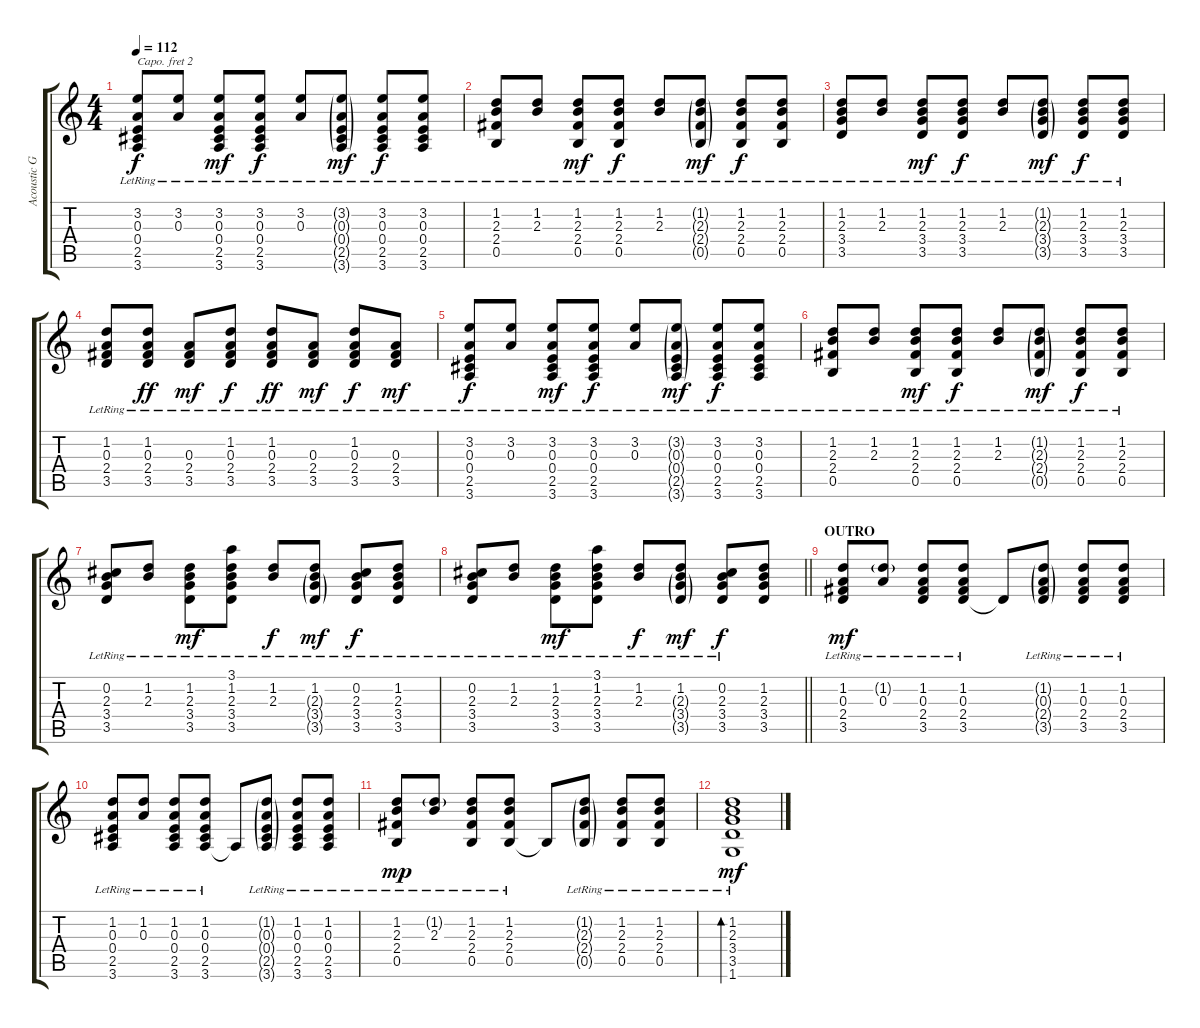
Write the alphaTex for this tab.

\track ("Acoustic Guitar #1" "Acoustic G") {instrument acousticguitarnylon}
\staff {score tabs}
\capo 2
\tuning (E4 B3 G3 D3 A2 E2) {hide}
\ts (4 4)
\tempo 112
\clef g2
\ks c
(3.2{lr} 0.3{lr} 0.4{lr} 2.5{lr} 3.6{lr}).8{dy f} (3.2{lr} 0.3{lr}).8 (3.2{lr} 0.3{lr} 0.4{lr} 2.5{lr} 3.6{lr}).8{dy mf} (3.2{lr} 0.3{lr} 0.4{lr} 2.5{lr} 3.6{lr}).8{dy f} (3.2{lr} 0.3{lr}).8 (3.2{g lr} 0.3{g lr} 0.4{g lr} 2.5{g lr} 3.6{g lr}).8{dy mf} (3.2{lr} 0.3{lr} 0.4{lr} 2.5{lr} 3.6{lr}).8{dy f} (3.2{lr} 0.3{lr} 0.4{lr} 2.5{lr} 3.6{lr}).8 |
(1.2{lr} 2.3{lr} 2.4{lr} 0.5{lr}).8 (1.2{lr} 2.3{lr}).8 (1.2{lr} 2.3{lr} 2.4{lr} 0.5{lr}).8{dy mf} (1.2{lr} 2.3{lr} 2.4{lr} 0.5{lr}).8{dy f} (1.2{lr} 2.3{lr}).8 (1.2{g lr} 2.3{g lr} 2.4{g lr} 0.5{g lr}).8{dy mf} (1.2{lr} 2.3{lr} 2.4{lr} 0.5{lr}).8{dy f} (1.2{lr} 2.3{lr} 2.4{lr} 0.5{lr}).8 |
(1.2{lr} 2.3{lr} 3.4{lr} 3.5{lr}).8 (1.2{lr} 2.3{lr}).8 (1.2{lr} 2.3{lr} 3.4{lr} 3.5{lr}).8{dy mf} (1.2{lr} 2.3{lr} 3.4{lr} 3.5{lr}).8{dy f} (1.2{lr} 2.3{lr}).8 (1.2{g lr} 2.3{g lr} 3.4{g lr} 3.5{g lr}).8{dy mf} (1.2{lr} 2.3{lr} 3.4{lr} 3.5{lr}).8{dy f} (1.2{lr} 2.3{lr} 3.4{lr} 3.5{lr}).8 |
(1.2{lr} 0.3{lr} 2.4{lr} 3.5{lr}).8 (1.2{lr} 0.3{lr} 2.4{lr} 3.5{lr}).8{dy ff} (0.3{lr} 2.4{lr} 3.5{lr}).8{dy mf} (1.2{lr} 0.3{lr} 2.4{lr} 3.5{lr}).8{dy f} (1.2{lr} 0.3{lr} 2.4{lr} 3.5{lr}).8{dy ff} (0.3{lr} 2.4{lr} 3.5{lr}).8{dy mf} (1.2{lr} 0.3{lr} 2.4{lr} 3.5{lr}).8{dy f} (0.3{lr} 2.4{lr} 3.5{lr}).8{dy mf} |
(3.2{lr} 0.3{lr} 0.4{lr} 2.5{lr} 3.6{lr}).8{dy f} (3.2{lr} 0.3{lr}).8 (3.2{lr} 0.3{lr} 0.4{lr} 2.5{lr} 3.6{lr}).8{dy mf} (3.2{lr} 0.3{lr} 0.4{lr} 2.5{lr} 3.6{lr}).8{dy f} (3.2{lr} 0.3{lr}).8 (3.2{g lr} 0.3{g lr} 0.4{g lr} 2.5{g lr} 3.6{g lr}).8{dy mf} (3.2{lr} 0.3{lr} 0.4{lr} 2.5{lr} 3.6{lr}).8{dy f} (3.2{lr} 0.3{lr} 0.4{lr} 2.5{lr} 3.6{lr}).8 |
(1.2{lr} 2.3{lr} 2.4{lr} 0.5{lr}).8 (1.2{lr} 2.3{lr}).8 (1.2{lr} 2.3{lr} 2.4{lr} 0.5{lr}).8{dy mf} (1.2{lr} 2.3{lr} 2.4{lr} 0.5{lr}).8{dy f} (1.2{lr} 2.3{lr}).8 (1.2{g lr} 2.3{g lr} 2.4{g lr} 0.5{g lr}).8{dy mf} (1.2{lr} 2.3{lr} 2.4{lr} 0.5{lr}).8{dy f} (1.2{lr} 2.3{lr} 2.4{lr} 0.5{lr}).8 |
(0.2{lr} 2.3{lr} 3.4{lr} 3.5{lr}).8 (1.2{lr} 2.3{lr}).8 (1.2{lr} 2.3{lr} 3.4{lr} 3.5{lr}).8{dy mf} (3.1{lr} 1.2{lr} 2.3{lr} 3.4{lr} 3.5{lr}).8 (1.2{lr} 2.3{lr}).8{dy f} (1.2{lr} 2.3{g lr} 3.4{g lr} 3.5{g lr}).8{dy mf} (0.2{lr} 2.3{lr} 3.4{lr} 3.5{lr}).8{dy f} (1.2{lr} 2.3{lr} 3.4{lr} 3.5{lr}).8 |
\barLineRight lightlight
(0.2{lr} 2.3{lr} 3.4{lr} 3.5{lr}).8 (1.2{lr} 2.3{lr}).8 (1.2{lr} 2.3{lr} 3.4{lr} 3.5{lr}).8{dy mf} (3.1{lr} 1.2{lr} 2.3{lr} 3.4{lr} 3.5{lr}).8 (1.2{lr} 2.3{lr}).8{dy f} (1.2{lr} 2.3{g lr} 3.4{g lr} 3.5{g lr}).8{dy mf} (0.2{lr} 2.3{lr} 3.4{lr} 3.5{lr}).8{dy f} (1.2 2.3 3.4 3.5).8 |
\section ("" "OUTRO")
(1.2{lr} 0.3{lr} 2.4{lr} 3.5{lr}).8{dy mf} (1.2{g lr} 0.3{lr}).8 (1.2{lr} 0.3{lr} 2.4{lr} 3.5{lr}).8 (1.2{lr} 0.3{lr} 2.4{lr} 3.5{lr}).8 3.5{t}.8 (1.2{g lr} 0.3{g lr} 2.4{g lr} 3.5{g lr}).8 (1.2{lr} 0.3{lr} 2.4{lr} 3.5{lr}).8 (1.2{lr} 0.3{lr} 2.4{lr} 3.5{lr}).8 |
(1.2{lr} 0.3{lr} 0.4{lr} 2.5{lr} 3.6{lr}).8 (1.2{lr} 0.3{lr}).8 (1.2{lr} 0.3{lr} 0.4{lr} 2.5{lr} 3.6{lr}).8 (1.2{lr} 0.3{lr} 0.4{lr} 2.5{lr} 3.6{lr}).8 3.6{t}.8 (1.2{g lr} 0.3{g lr} 0.4{g lr} 2.5{g lr} 3.6{g lr}).8 (1.2{lr} 0.3{lr} 0.4{lr} 2.5{lr} 3.6{lr}).8 (1.2{lr} 0.3{lr} 0.4{lr} 2.5{lr} 3.6{lr}).8 |
(1.2{lr} 2.3{lr} 2.4{lr} 0.5{lr}).8{dy mp} (1.2{g lr} 2.3{lr}).8 (1.2{lr} 2.3{lr} 2.4{lr} 0.5{lr}).8 (1.2{lr} 2.3{lr} 2.4{lr} 0.5{lr}).8 0.5{t}.8 (1.2{g lr} 2.3{g lr} 2.4{g lr} 0.5{g lr}).8 (1.2{lr} 2.3{lr} 2.4{lr} 0.5{lr}).8 (1.2{lr} 2.3{lr} 2.4{lr} 0.5{lr}).8 |
(1.2{lr} 2.3{lr} 3.4{lr} 3.5{lr} 1.6).1{bd 240 dy mf}
